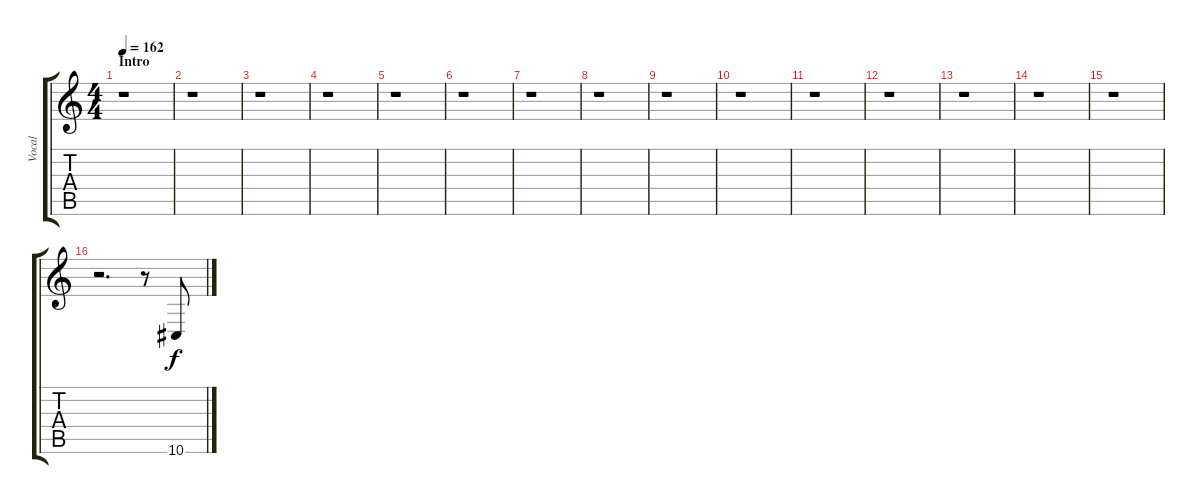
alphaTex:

\track ("Vocal" "Vocal") {instrument viola}
\staff {score tabs}
\tuning (Eb4 Bb3 Gb3 Db3 Ab2 Eb2) {hide}
\ts (4 4)
\section ("" "Intro")
\tempo 162
\clef g2
\ks c
r.1{dy f instrument viola} |
r.1 |
r.1 |
r.1 |
r.1 |
r.1 |
r.1 |
r.1 |
r.1 |
r.1 |
r.1 |
r.1 |
r.1 |
r.1 |
r.1 |
r.2{d} r.8 10.6.8
